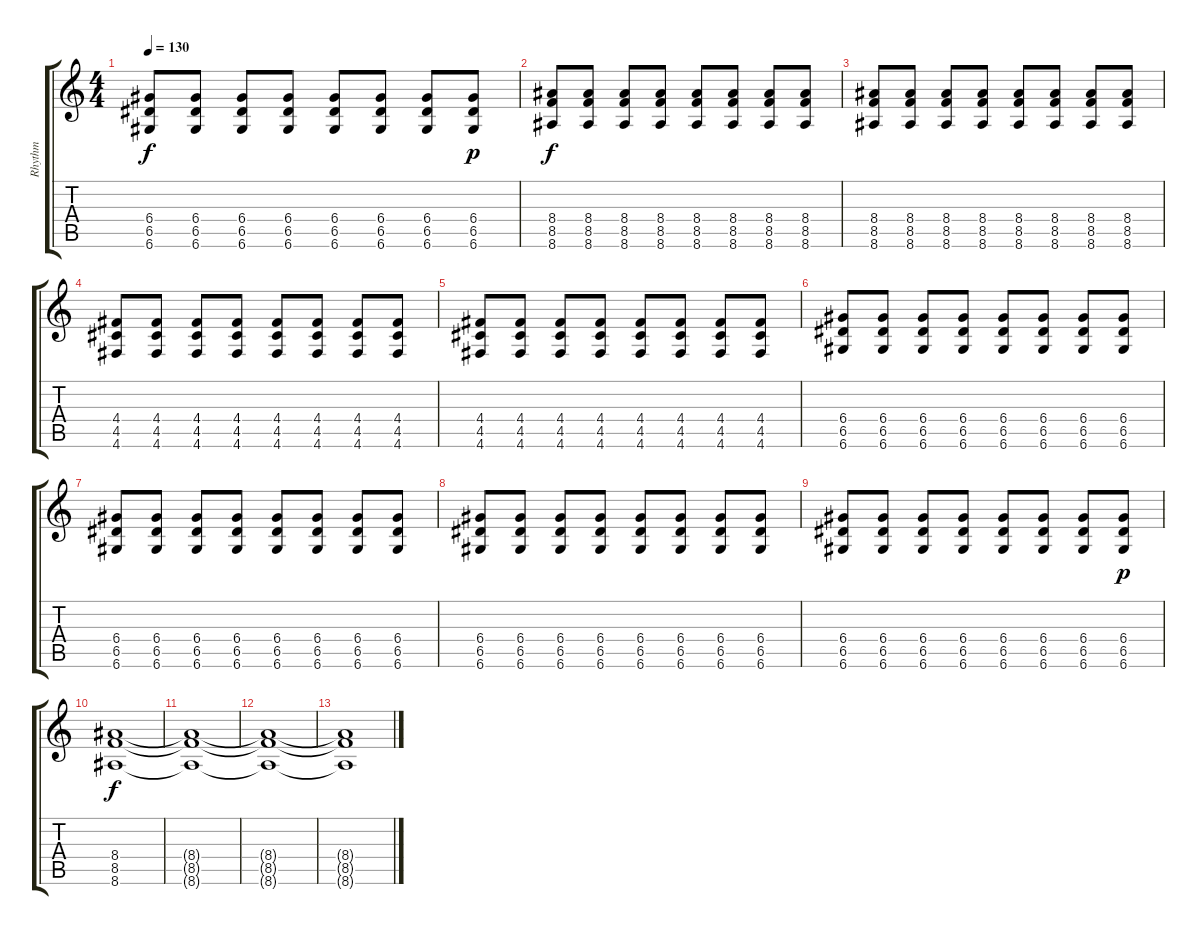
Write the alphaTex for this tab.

\track ("Rhythm" "Rhythm") {instrument overdrivenguitar}
\staff {score tabs}
\tuning (E4 B3 G3 D3 A2 D2) {hide}
\ts (4 4)
\tempo 130
\clef g2
\ks c
(6.4 6.5 6.6).8{dy f} (6.4 6.5 6.6).8 (6.4 6.5 6.6).8 (6.4 6.5 6.6).8 (6.4 6.5 6.6).8 (6.4 6.5 6.6).8 (6.4 6.5 6.6).8 (6.4 6.5 6.6).8{dy p} |
(8.4 8.5 8.6).8{dy f} (8.4 8.5 8.6).8 (8.4 8.5 8.6).8 (8.4 8.5 8.6).8 (8.4 8.5 8.6).8 (8.4 8.5 8.6).8 (8.4 8.5 8.6).8 (8.4 8.5 8.6).8 |
(8.4 8.5 8.6).8 (8.4 8.5 8.6).8 (8.4 8.5 8.6).8 (8.4 8.5 8.6).8 (8.4 8.5 8.6).8 (8.4 8.5 8.6).8 (8.4 8.5 8.6).8 (8.4 8.5 8.6).8 |
(4.4 4.5 4.6).8 (4.4 4.5 4.6).8 (4.4 4.5 4.6).8 (4.4 4.5 4.6).8 (4.4 4.5 4.6).8 (4.4 4.5 4.6).8 (4.4 4.5 4.6).8 (4.4 4.5 4.6).8 |
(4.4 4.5 4.6).8 (4.4 4.5 4.6).8 (4.4 4.5 4.6).8 (4.4 4.5 4.6).8 (4.4 4.5 4.6).8 (4.4 4.5 4.6).8 (4.4 4.5 4.6).8 (4.4 4.5 4.6).8 |
(6.4 6.5 6.6).8 (6.4 6.5 6.6).8 (6.4 6.5 6.6).8 (6.4 6.5 6.6).8 (6.4 6.5 6.6).8 (6.4 6.5 6.6).8 (6.4 6.5 6.6).8 (6.4 6.5 6.6).8 |
(6.4 6.5 6.6).8 (6.4 6.5 6.6).8 (6.4 6.5 6.6).8 (6.4 6.5 6.6).8 (6.4 6.5 6.6).8 (6.4 6.5 6.6).8 (6.4 6.5 6.6).8 (6.4 6.5 6.6).8 |
(6.4 6.5 6.6).8 (6.4 6.5 6.6).8 (6.4 6.5 6.6).8 (6.4 6.5 6.6).8 (6.4 6.5 6.6).8 (6.4 6.5 6.6).8 (6.4 6.5 6.6).8 (6.4 6.5 6.6).8 |
(6.4 6.5 6.6).8 (6.4 6.5 6.6).8 (6.4 6.5 6.6).8 (6.4 6.5 6.6).8 (6.4 6.5 6.6).8 (6.4 6.5 6.6).8 (6.4 6.5 6.6).8 (6.4 6.5 6.6).8{dy p} |
(8.4 8.5 8.6).1{dy f} |
(8.4{t} 8.5{t} 8.6{t}).1 |
(8.4{t} 8.5{t} 8.6{t}).1 |
(8.4{t} 8.5{t} 8.6{t}).1
